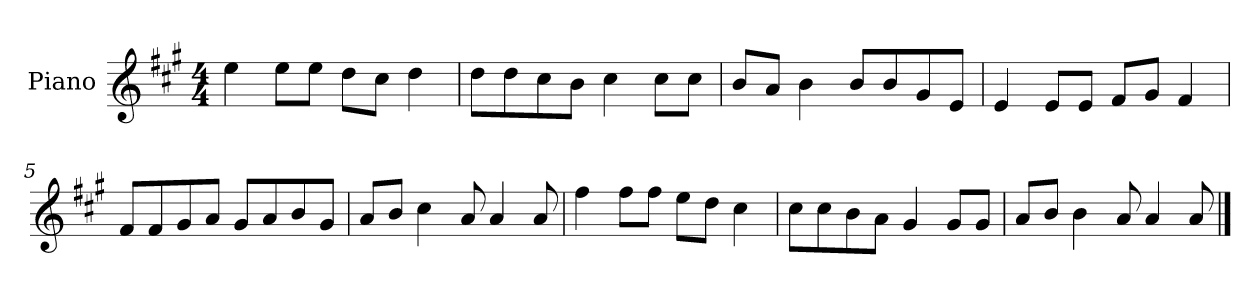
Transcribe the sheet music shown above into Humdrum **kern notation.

**kern
*part1
*staff1
*I"Piano
*I'P-no
*clefG2
*k[f#c#g#]
*M4/4
*MM90
=1
4ee\
8ee\L
8ee\J
8dd\L
8cc#\J
4dd\
=2
8dd\L
8dd\
8cc#\
8b\J
4cc#\
8cc#\L
8cc#\J
=3
8b/L
8a/J
4b\
8b/L
8b/
8g#/
8e/J
=4
4e/
8e/L
8e/J
8f#/L
8g#/J
4f#/
=5
8f#/L
8f#/
8g#/
8a/J
8g#/L
8a/
8b/
8g#/J
!!LO:LB:g=z
=6
8a/L
8b/J
4cc#\
8a/
4a/
8a/
=7
4ff#\
8ff#\L
8ff#\J
8ee\L
8dd\J
4cc#\
=8
8cc#\L
8cc#\
8b\
8a\J
4g#/
8g#/L
8g#/J
=9
8a/L
8b/J
4b\
8a/
4a/
8a/
==
*-
